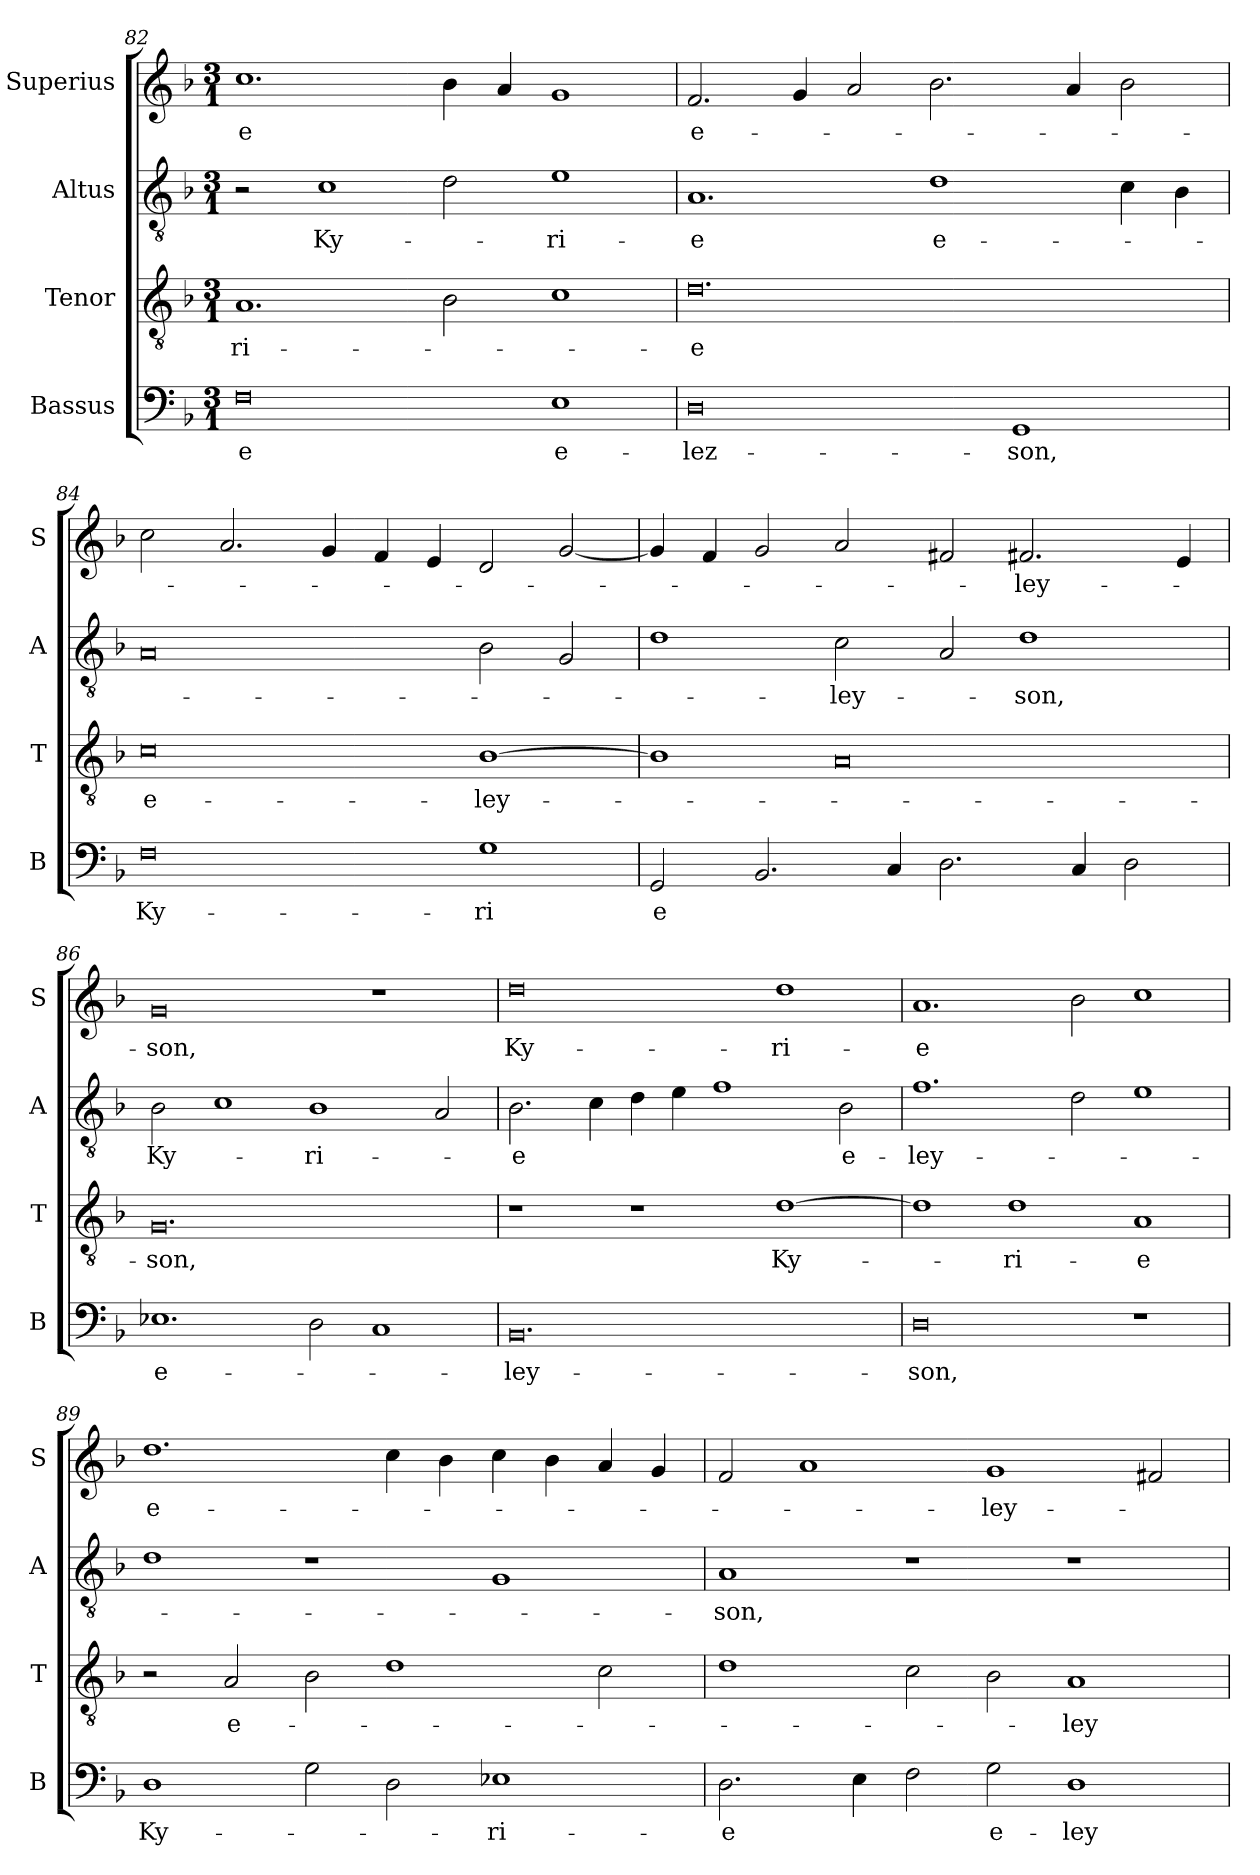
**kern	**text	**kern	**text	**kern	**text	**kern	**text
*part4	*part4	*part3	*part3	*part2	*part2	*part1	*part1
*staff4	*staff4	*staff3	*staff3	*staff2	*staff2	*staff1	*staff1
*I"Bassus	*	*I"Tenor	*	*I"Altus	*	*I"Superius	*
*I'B	*	*I'T	*	*I'A	*	*I'S	*
*clefF4	*	*clefGv2	*	*clefGv2	*	*clefG2	*
*k[b-]	*	*k[b-]	*	*k[b-]	*	*k[b-]	*
*M3/1	*	*M3/1	*	*M3/1	*	*M3/1	*
=82	=82	=82	=82	=82	=82	=82	=82
0F	-e	1.A	-ri-	2r	.	1.cc	-e
!	!	!	!	!	!LO:LY:i	!	!
.	.	.	.	1c	Ky-	.	.
.	.	2B-	.	2d	.	4b-	.
.	.	.	.	.	.	4a	.
!	!LO:LY:i	!	!	!	!LO:LY:i	!	!
1E	e-	1c	.	1e	-ri-	1g	.
=83	=83	=83	=83	=83	=83	=83	=83
!	!LO:LY:i	!	!	!	!LO:LY:i	!	!LO:LY:i
0D	-lez-	0.d	-e	1.A	-e	2.f	e-
.	.	.	.	.	.	4g	.
.	.	.	.	.	.	2a	.
!	!	!	!	!	!LO:LY:i	!	!
.	.	.	.	1d	e-	2.b-	.
!	!LO:LY:i	!	!	!	!	!	!
1GG	-son,	.	.	.	.	.	.
.	.	.	.	.	.	4a	.
.	.	.	.	4c	.	2b-	.
.	.	.	.	4B-	.	.	.
=84	=84	=84	=84	=84	=84	=84	=84
!	!LO:LY:i	!	!LO:LY:i	!	!	!	!
0F	Ky-	0c	e-	0A	.	2cc	.
.	.	.	.	.	.	2.a	.
.	.	.	.	.	.	4g	.
.	.	.	.	.	.	4f	.
.	.	.	.	.	.	4e	.
!	!LO:LY:i	!	!LO:LY:i	!	!	!	!
1G	-ri	[1B-	-ley-	2B-	.	2d	.
.	.	.	.	2G	.	[2g	.
=85	=85	=85	=85	=85	=85	=85	=85
!	!LO:LY:i	!	!	!	!	!	!
2GG	e	1B-]	.	1d	.	4g]	.
.	.	.	.	.	.	4f	.
2.BB-	.	.	.	.	.	2g	.
!	!	!	!	!	!LO:LY:i	!	!
.	.	0A	.	2c	-ley-	2a	.
4C	.	.	.	.	.	.	.
2.D	.	.	.	2A	.	2f#X	.
!	!	!	!	!	!LO:LY:i	!	!LO:LY:i
.	.	.	.	1d	-son,	2.f#X	-ley-
4C	.	.	.	.	.	.	.
2D	.	.	.	.	.	.	.
.	.	.	.	.	.	4e	.
=86	=86	=86	=86	=86	=86	=86	=86
!	!LO:LY:i	!	!LO:LY:i	!	!LO:LY:i	!	!LO:LY:i
1.E-X	e-	0.G	-son,	2B-	Ky-	0g	-son,
.	.	.	.	1c	.	.	.
!	!	!	!	!	!LO:LY:i	!	!
2D	.	.	.	1B-	-ri-	.	.
1C	.	.	.	.	.	1r	.
.	.	.	.	2A	.	.	.
=87	=87	=87	=87	=87	=87	=87	=87
!	!LO:LY:i	!	!	!	!LO:LY:i	!	!LO:LY:i
0.BB-	-ley-	1r	.	2.B-	-e	0dd	Ky-
.	.	.	.	4c	.	.	.
.	.	1r	.	4d	.	.	.
.	.	.	.	4e	.	.	.
.	.	.	.	1f	.	.	.
!	!	!	!LO:LY:i	!	!	!	!LO:LY:i
.	.	[1d	Ky-	.	.	1dd	-ri-
!	!	!	!	!	!LO:LY:i	!	!
.	.	.	.	2B-	e-	.	.
=88	=88	=88	=88	=88	=88	=88	=88
!	!LO:LY:i	!	!	!	!LO:LY:i	!	!LO:LY:i
0D	-son,	1d]	.	1.f	-ley-	1.a	-e
!	!	!	!LO:LY:i	!	!	!	!
.	.	1d	-ri-	.	.	.	.
.	.	.	.	2d	.	2b-	.
!	!	!	!LO:LY:i	!	!	!	!
1r	.	1A	-e	1e	.	1cc	.
=89	=89	=89	=89	=89	=89	=89	=89
!	!LO:LY:i	!	!	!	!	!	!LO:LY:i
1D	Ky-	2r	.	1d	.	1.dd	e-
!	!	!	!LO:LY:i	!	!	!	!
.	.	2A	e-	.	.	.	.
2G	.	2B-	.	1r	.	.	.
2D	.	1d	.	.	.	4cc	.
.	.	.	.	.	.	4b-	.
!	!LO:LY:i	!	!	!	!	!	!
1E-X	-ri-	.	.	1G	.	4cc	.
.	.	.	.	.	.	4b-	.
.	.	2c	.	.	.	4a	.
.	.	.	.	.	.	4g	.
=90	=90	=90	=90	=90	=90	=90	=90
!	!LO:LY:i	!	!	!	!LO:LY:i	!	!
2.D	-e	1d	.	1A	-son,	2f	.
.	.	.	.	.	.	1a	.
4E	.	.	.	.	.	.	.
2F	.	2c	.	1r	.	.	.
!	!LO:LY:i	!	!	!	!	!	!LO:LY:i
2G	e-	2B-	.	.	.	1g	-ley-
!	!LO:LY:i	!	!LO:LY:i	!	!	!	!
1D	-ley-	1A	-ley-	1r	.	.	.
.	.	.	.	.	.	2f#X	.
=	=	=	=	=	=	=	=
*-	*-	*-	*-	*-	*-	*-	*-
